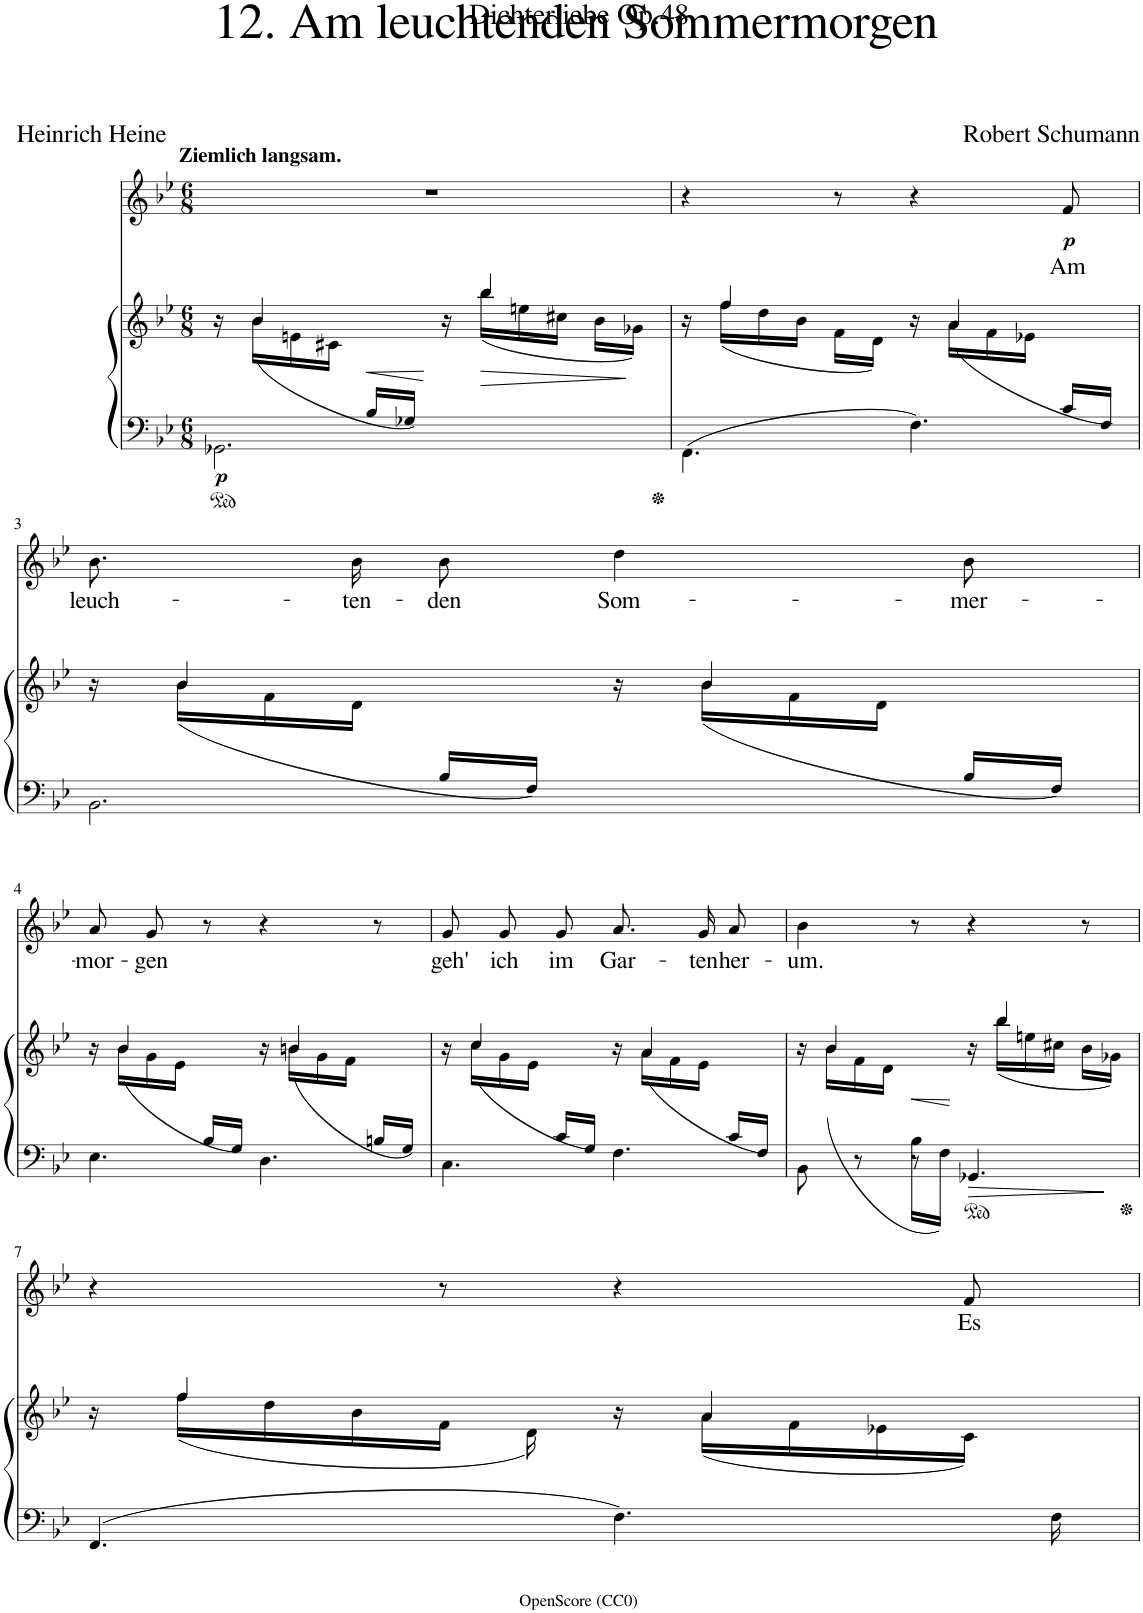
**kern	**kern	**dynam	**kern	**text	**dynam
*part2	*part2	*part2	*part1	*part1	*part1
*staff3	*staff2	*staff2/3	*staff1	*staff1	*staff1
*I"Piano	*	*	*I"Voice	*	*
*I'Pno	*	*	*	*	*
*clefF4	*clefG2	*	*clefG2	*	*
*k[b-e-]	*k[b-e-]	*	*k[b-e-]	*	*
*M6/8	*M6/8	*	*M6/8	*	*
=1	=1	=1	=1	=1	=1
*^	*^	*	*	*	*
!	!	!	!	!	!LO:TX:a:B:t=Ziemlich langsam.	!	!
!	!	!	!	!LO:DY:b=2	!	!	!
4ryy	2.GG-X\	16r	16ryy	p	2.r	.	.
.	.	4b-/	(16b-\LL	.	.	.	.
.	.	.	16en\	.	.	.	.
.	.	.	16c#X\JJ	.	.	.	.
!	!	!	!	!LO:HP:b=2	!	!	!
16B-/LL	.	.	8ryy	<	.	.	.
16G-X/JJ)	.	16ryy	.	.	.	.	.
4.ryy	.	16r	16ryy	.	.	.	.
!	!	!	!	!LO:HP:b	!	!	!
.	.	4bb-/	(16bb-\LL	>	.	.	.
.	.	.	16een\	.	.	.	.
.	.	.	16cc#X\JJ	.	.	.	.
.	.	.	16b-\LL	.	.	.	.
.	.	16ryy	16g-X\JJ)	]	.	.	.
=2	=2	=2	=2	=2	=2	=2	=2
8ryy	4.FF\	16r	16ryy	.	4r	.	.
.	.	4ff/	(16ff\LL	.	.	.	.
.	.	.	16dd\	.	.	.	.
.	.	.	16b-\JJ	.	.	.	.
.	.	.	16f\LL	.	8r	.	.
.	.	16ryy	16d\JJ)	.	.	.	.
.	4.F\	16r	16ryy	.	4r	.	.
.	.	4a/	(16a\LL	.	.	.	.
.	.	.	16f\	.	.	.	.
.	.	.	16e-X\JJ	.	.	.	.
!	!	!	!	!	!	!LO:LY:b	!LO:DY:b
16c/LL	.	.	8ryy	.	8f/	Am	p
16F/JJ)	.	16ryy	.	.	.	.	.
!!LO:LB:g=z
=3	=3	=3	=3	=3	=3	=3	=3
!	!	!	!	!	!	!LO:LY:b	!
4ryy	2.BB-\	16r	16ryy	.	8.b-\L	leuch-	.
.	.	4b-/	(16b-\LL	.	.	.	.
.	.	.	16f\	.	.	.	.
!	!	!	!	!	!	!LO:LY:b	!
.	.	.	16d\JJ	.	16b-\K	-ten-	.
!	!	!	!	!	!	!LO:LY:b	!
16B-/LL	.	.	8ryy	.	8b-\J	-den	.
16F/JJ)	.	16ryy	.	.	.	.	.
!	!	!	!	!	!	!LO:LY:b	!
4ryy	.	16r	16ryy	.	4dd\	Som-	.
.	.	4b-/	(16b-\LL	.	.	.	.
.	.	.	16f\	.	.	.	.
.	.	.	16d\JJ	.	.	.	.
!	!	!	!	!	!	!LO:LY:b	!
16B-/LL	.	.	8ryy	.	8b-\	-mer-	.
16F/JJ)	.	16ryy	.	.	.	.	.
!!LO:LB:g=z
=4	=4	=4	=4	=4	=4	=4	=4
!	!	!	!	!	!	!LO:LY:b	!
4ryy	4.E-\	16r	16ryy	.	8a/L	-mor-	.
.	.	4b-/	(16b-\LL	.	.	.	.
!	!	!	!	!	!	!LO:LY:b	!
.	.	.	16g\	.	8g/J	-gen	.
.	.	.	16e-\JJ	.	.	.	.
16B-/LL	.	.	8ryy	.	8r	.	.
16G/JJ)	.	16ryy	.	.	.	.	.
4ryy	4.D\	16r	16ryy	.	4r	.	.
.	.	4bn/	(16b\LL	.	.	.	.
.	.	.	16g\	.	.	.	.
.	.	.	16f\JJ	.	.	.	.
16Bn/LL	.	.	8ryy	.	8r	.	.
16G/JJ)	.	16ryy	.	.	.	.	.
=5	=5	=5	=5	=5	=5	=5	=5
!	!	!	!	!	!	!LO:LY:b	!
4ryy	4.C\	16r	16ryy	.	8g/L	geh'	.
.	.	4cc/	(16cc\LL	.	.	.	.
!	!	!	!	!	!	!LO:LY:b	!
.	.	.	16g\	.	8g/	ich	.
.	.	.	16e-\JJ	.	.	.	.
!	!	!	!	!	!	!LO:LY:b	!
16c/LL	.	.	8ryy	.	8g/J	im	.
16G/JJ)	.	16ryy	.	.	.	.	.
!	!	!	!	!	!	!LO:LY:b	!
4ryy	4.F\	16r	16ryy	.	8.a/L	Gar-	.
.	.	4a/	(16a\LL	.	.	.	.
.	.	.	16f\	.	.	.	.
!	!	!	!	!	!	!LO:LY:b	!
.	.	.	16e-\JJ	.	16g/K	-ten	.
!	!	!	!	!	!	!LO:LY:b	!
16c/LL	.	.	8ryy	.	8a/J	her-	.
16F/JJ)	.	16ryy	.	.	.	.	.
=6	=6	=6	=6	=6	=6	=6	=6
!	!	!	!	!	!	!LO:LY:b	!
4ryy	8BB-\	16r	16ryy	.	4b-\	-um.	.
.	.	4b-/	(16b-\LL	.	.	.	.
.	8r	.	16f\	.	.	.	.
.	.	.	16d\JJ	.	.	.	.
16B-\LL	8r	.	8ryy	.	8r	.	.
16F\JJ)	.	16ryy	.	.	.	.	.
4.ryy	4.GG-X/	16r	16ryy	[	4r	.	.
.	.	4bb-/	(16bb-\LL	.	.	.	.
.	.	.	16een\	.	.	.	.
.	.	.	16cc#X\JJ	.	.	.	.
.	.	.	16b-\LL	.	8r	.	.
.	.	16ryy	16g-X\JJ)	.	.	.	.
!!LO:LB:g=z
=7	=7	=7	=7	=7	=7	=7	=7
8.ryy	4.FF/	16r	16ryy	.	4r	.	.
.	.	4ff/	(16ff\LL	.	.	.	.
.	.	.	16dd\	.	.	.	.
.	.	.	16b-\	.	.	.	.
.	.	.	16f\JJ	.	8r	.	.
.	.	16ryy	16d\)	.	.	.	.
.	4.F\	16r	16ryy	.	4r	.	.
.	.	4a/	(16a\LL	.	.	.	.
.	.	.	16f\	.	.	.	.
.	.	.	16e-X\	.	.	.	.
!	!	!	!	!	!	!LO:LY:b	!
.	.	.	16c\JJ)	.	8f/	Es	.
16F\	.	16ryy	16ryy	.	.	.	.
*v	*v	*	*	*	*	*	*
*	*v	*v	*	*	*	*
=	=	=	=	=	=
*-	*-	*-	*-	*-	*-
